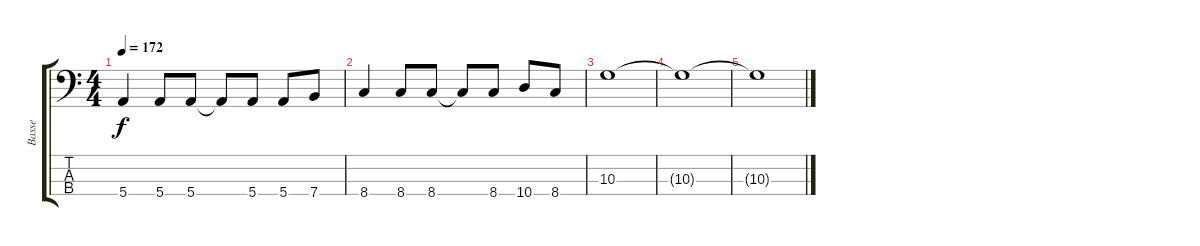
\track ("Basse" "Basse") {instrument electricbasspick}
\staff {score tabs}
\tuning (G2 D2 A1 E1) {hide}
\ts (4 4)
\tempo 172
\clef f4
\ks c
5.4.4{dy f} 5.4.8 5.4.8 5.4{t}.8 5.4.8 5.4.8 7.4.8 |
8.4.4 8.4.8 8.4.8 8.4{t}.8 8.4.8 10.4.8 8.4.8 |
10.3.1 |
10.3{t}.1 |
10.3{t}.1
